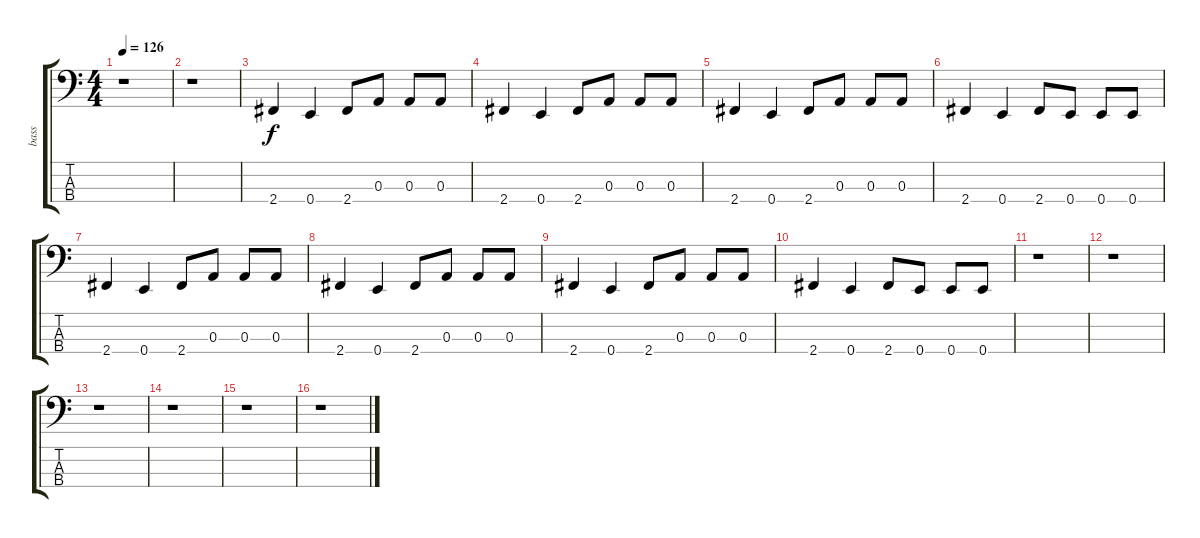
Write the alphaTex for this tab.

\track ("bass" "bass") {instrument electricbassfinger}
\staff {score tabs}
\tuning (G2 D2 A1 E1) {hide}
\ts (4 4)
\tempo 126
\clef f4
\ks c
r.1{dy f instrument electricbassfinger} |
r.1 |
2.4.4 0.4.4 2.4.8 0.3.8 0.3.8 0.3.8 |
2.4.4 0.4.4 2.4.8 0.3.8 0.3.8 0.3.8 |
2.4.4 0.4.4 2.4.8 0.3.8 0.3.8 0.3.8 |
2.4.4 0.4.4 2.4.8 0.4.8 0.4.8 0.4.8 |
2.4.4 0.4.4 2.4.8 0.3.8 0.3.8 0.3.8 |
2.4.4 0.4.4 2.4.8 0.3.8 0.3.8 0.3.8 |
2.4.4 0.4.4 2.4.8 0.3.8 0.3.8 0.3.8 |
2.4.4 0.4.4 2.4.8 0.4.8 0.4.8 0.4.8 |
r.1 |
r.1 |
r.1 |
r.1 |
r.1 |
r.1
